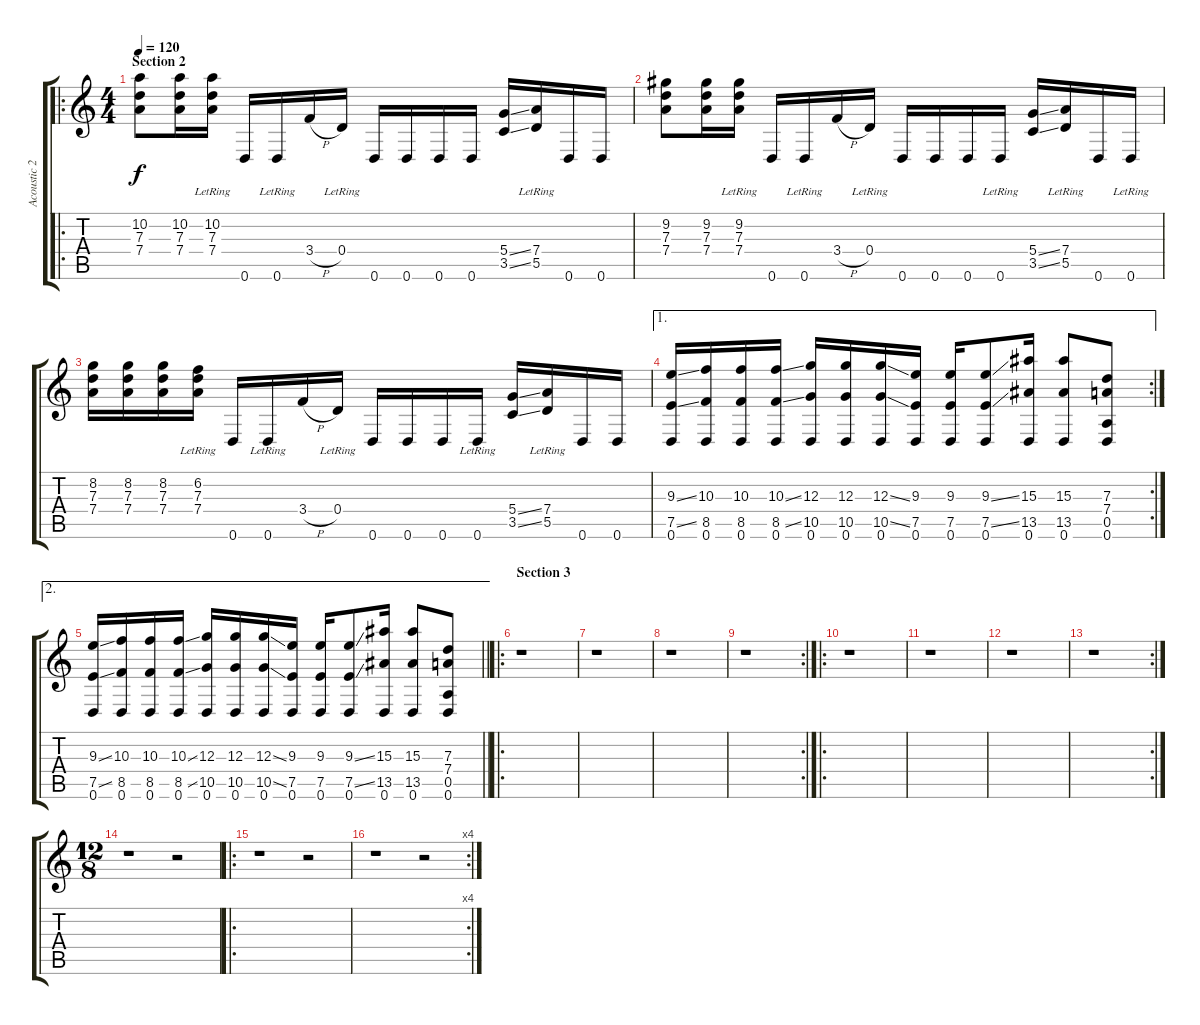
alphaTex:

\track ("Acoustic 2" "Acoustic 2") {instrument acousticguitarsteel}
\staff {score tabs}
\tuning (E4 B3 G3 D3 A2 D2) {hide}
\ro
\ts (4 4)
\section ("" "Section 2")
\tempo 120
\clef g2
\ks c
(10.2 7.3 7.4).8{dy f} (10.2 7.3 7.4).16 (10.2{lr} 7.3{lr} 7.4{lr}).16 0.6.16 0.6{lr}.16 3.4{h}.16 0.4{lr}.16 0.6.16 0.6.16 0.6.16 0.6.16 (5.4{ss} 3.5{ss}).16 (7.4{lr} 5.5{lr}).16 0.6.16 0.6.16 |
(9.2 7.3 7.4).8 (9.2 7.3 7.4).16 (9.2{lr} 7.3{lr} 7.4{lr}).16 0.6.16 0.6{lr}.16 3.4{h}.16 0.4{lr}.16 0.6.16 0.6.16 0.6.16 0.6{lr}.16 (5.4{ss} 3.5{ss}).16 (7.4{lr} 5.5{lr}).16 0.6.16 0.6{lr}.16 |
(8.2 7.3 7.4).16 (8.2 7.3 7.4).16 (8.2 7.3 7.4).16 (6.2{lr} 7.3{lr} 7.4{lr}).16 0.6.16 0.6{lr}.16 3.4{h}.16 0.4{lr}.16 0.6.16 0.6.16 0.6.16 0.6{lr}.16 (5.4{ss} 3.5{ss}).16 (7.4{lr} 5.5{lr}).16 0.6.16 0.6.16 |
\ae 1
\rc 2
(9.3{ss} 7.5{ss} 0.6).16 (10.3 8.5 0.6).16 (10.3 8.5 0.6).16 (10.3{ss} 8.5{ss} 0.6).16 (12.3 10.5 0.6).16 (12.3 10.5 0.6).16 (12.3{ss} 10.5{ss} 0.6).16 (9.3 7.5 0.6).16 (9.3 7.5 0.6).16 (9.3{ss} 7.5{ss} 0.6).8 (15.3 13.5 0.6).16 (15.3 13.5 0.6).8 (7.3 7.4 0.5 0.6).8 |
\ae 2
\barLineRight lightlight
(9.3{ss} 7.5{ss} 0.6).16 (10.3 8.5 0.6).16 (10.3 8.5 0.6).16 (10.3{ss} 8.5{ss} 0.6).16 (12.3 10.5 0.6).16 (12.3 10.5 0.6).16 (12.3{ss} 10.5{ss} 0.6).16 (9.3 7.5 0.6).16 (9.3 7.5 0.6).16 (9.3{ss} 7.5{ss} 0.6).8 (15.3 13.5 0.6).16 (15.3 13.5 0.6).8 (7.3 7.4 0.5 0.6).8 |
\ro
\section ("" "Section 3")
r.1 |
r.1 |
r.1 |
\rc 2
r.1 |
\ro
r.1 |
r.1 |
r.1 |
\rc 2
r.1 |
\ts (12 8)
r.1 r.2 |
\ro
r.1 r.2 |
\rc 4
r.1 r.2
